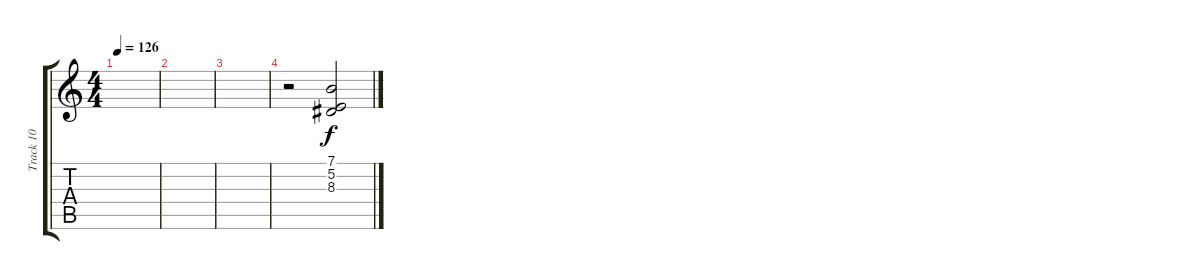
\track ("Track 10" "Track 10") {instrument reversecymbal}
\staff {score tabs}
\tuning (E4 B3 G3 D3 A2 E2) {hide}
\ts (4 4)
\tempo 126
\clef g2
\ks c
|
|
|
r.2 (7.1 5.2 8.3).2
